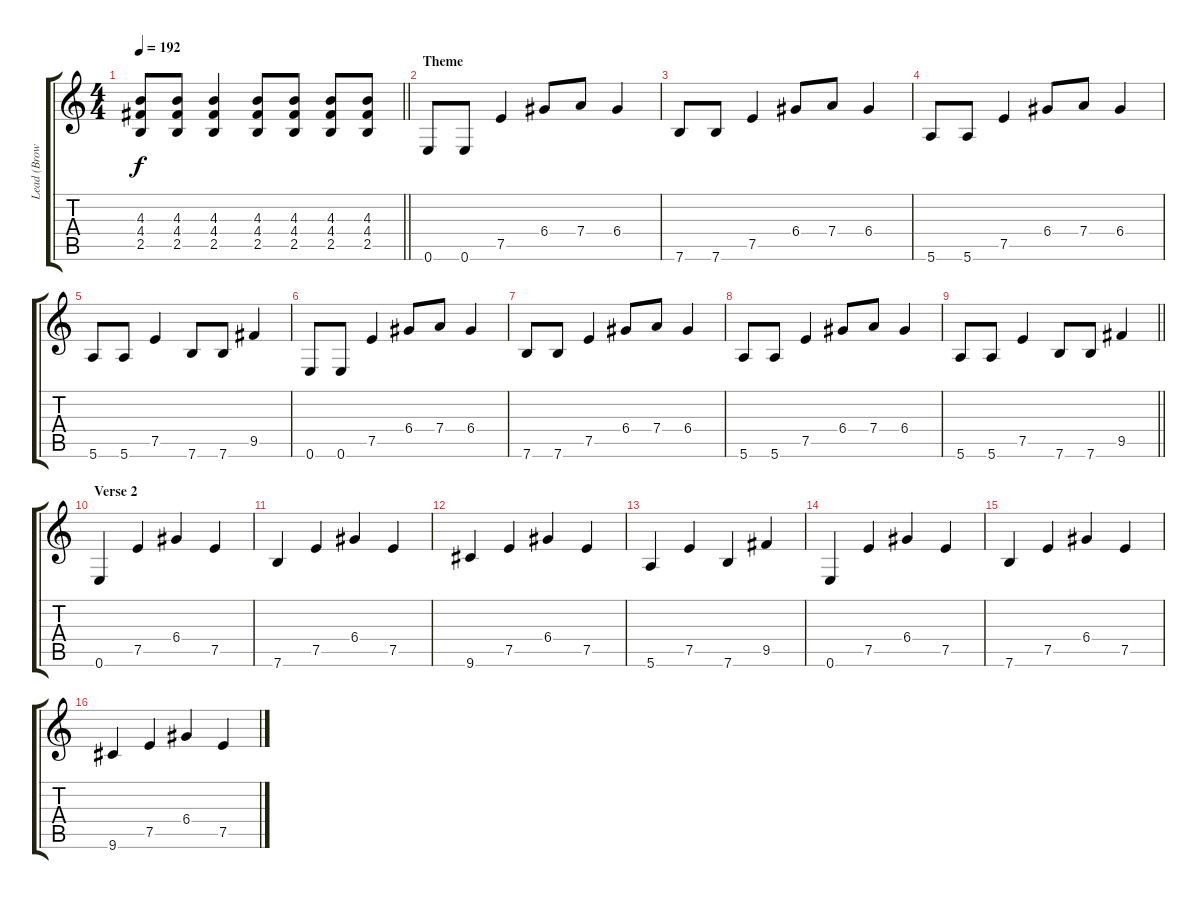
\track ("Lead (Brown Tom)" "Lead (Brow") {instrument distortionguitar}
\staff {score tabs}
\tuning (E4 B3 G3 D3 A2 E2) {hide}
\ts (4 4)
\tempo 192
\clef g2
\barLineRight lightlight
\ks c
(4.3{t} 4.4{t} 2.5{t}).8{dy f} (4.3 4.4 2.5).8 (4.3 4.4 2.5).4 (4.3 4.4 2.5).8 (4.3 4.4 2.5).8 (4.3 4.4 2.5).8 (4.3 4.4 2.5).8 |
\section ("" "Theme")
0.6.8 0.6.8 7.5.4 6.4.8 7.4.8 6.4.4 |
7.6.8 7.6.8 7.5.4 6.4.8 7.4.8 6.4.4 |
5.6.8 5.6.8 7.5.4 6.4.8 7.4.8 6.4.4 |
5.6.8 5.6.8 7.5.4 7.6.8 7.6.8 9.5.4 |
0.6.8 0.6.8 7.5.4 6.4.8 7.4.8 6.4.4 |
7.6.8 7.6.8 7.5.4 6.4.8 7.4.8 6.4.4 |
5.6.8 5.6.8 7.5.4 6.4.8 7.4.8 6.4.4 |
\barLineRight lightlight
5.6.8 5.6.8 7.5.4 7.6.8 7.6.8 9.5.4 |
\section ("" "Verse 2")
0.6.4 7.5.4 6.4.4 7.5.4 |
7.6.4 7.5.4 6.4.4 7.5.4 |
9.6.4 7.5.4 6.4.4 7.5.4 |
5.6.4 7.5.4 7.6.4 9.5.4 |
0.6.4 7.5.4 6.4.4 7.5.4 |
7.6.4 7.5.4 6.4.4 7.5.4 |
9.6.4 7.5.4 6.4.4 7.5.4
